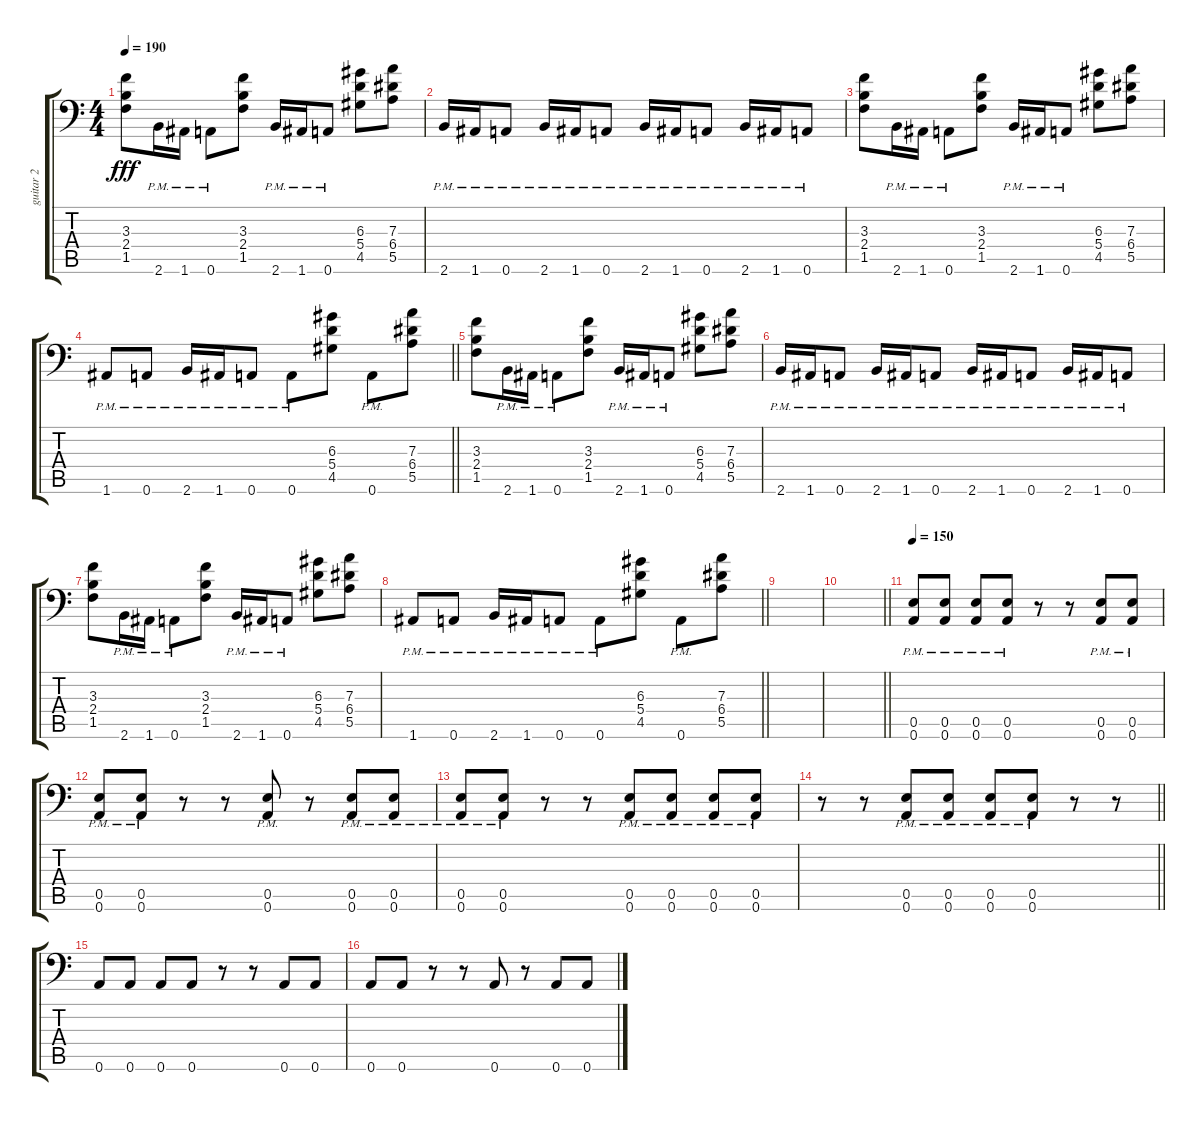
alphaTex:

\track ("guitar 2" "guitar 2") {instrument distortionguitar}
\staff {score tabs}
\tuning (B3 Gb3 D3 A2 E2 A1) {hide}
\ts (4 4)
\section ("" "")
\tempo 190
\clef f4
\ks c
(3.3 2.4 1.5).8{dy fff} 2.6{pm}.16 1.6{pm}.16 0.6{pm}.8 (3.3 2.4 1.5).8 2.6{pm}.16 1.6{pm}.16 0.6{pm}.8 (6.3 5.4 4.5).8 (7.3 6.4 5.5).8 |
2.6{pm}.16 1.6{pm}.16 0.6{pm}.8 2.6{pm}.16 1.6{pm}.16 0.6{pm}.8 2.6{pm}.16 1.6{pm}.16 0.6{pm}.8 2.6{pm}.16 1.6{pm}.16 0.6{pm}.8 |
(3.3 2.4 1.5).8 2.6{pm}.16 1.6{pm}.16 0.6{pm}.8 (3.3 2.4 1.5).8 2.6{pm}.16 1.6{pm}.16 0.6{pm}.8 (6.3 5.4 4.5).8 (7.3 6.4 5.5).8 |
\barLineRight lightlight
1.6{pm}.8 0.6{pm}.8 2.6{pm}.16 1.6{pm}.16 0.6{pm}.8 0.6{pm}.8 (6.3 5.4 4.5).8 0.6{pm}.8 (7.3 6.4 5.5).8 |
(3.3 2.4 1.5).8 2.6{pm}.16 1.6{pm}.16 0.6{pm}.8 (3.3 2.4 1.5).8 2.6{pm}.16 1.6{pm}.16 0.6{pm}.8 (6.3 5.4 4.5).8 (7.3 6.4 5.5).8 |
2.6{pm}.16 1.6{pm}.16 0.6{pm}.8 2.6{pm}.16 1.6{pm}.16 0.6{pm}.8 2.6{pm}.16 1.6{pm}.16 0.6{pm}.8 2.6{pm}.16 1.6{pm}.16 0.6{pm}.8 |
(3.3 2.4 1.5).8 2.6{pm}.16 1.6{pm}.16 0.6{pm}.8 (3.3 2.4 1.5).8 2.6{pm}.16 1.6{pm}.16 0.6{pm}.8 (6.3 5.4 4.5).8 (7.3 6.4 5.5).8 |
\barLineRight lightlight
1.6{pm}.8 0.6{pm}.8 2.6{pm}.16 1.6{pm}.16 0.6{pm}.8 0.6{pm}.8 (6.3 5.4 4.5).8 0.6{pm}.8 (7.3 6.4 5.5).8 |
|
\barLineRight lightlight
|
\section ("" "")
\tempo 150
(0.5{pm} 0.6{pm}).8 (0.5{pm} 0.6{pm}).8 (0.5{pm} 0.6{pm}).8 (0.5{pm} 0.6{pm}).8 r.8 r.8 (0.5{pm} 0.6{pm}).8 (0.5{pm} 0.6{pm}).8 |
(0.5{pm} 0.6{pm}).8 (0.5{pm} 0.6{pm}).8 r.8 r.8 (0.5{pm} 0.6{pm}).8 r.8 (0.5{pm} 0.6{pm}).8 (0.5{pm} 0.6{pm}).8 |
(0.5{pm} 0.6{pm}).8 (0.5{pm} 0.6{pm}).8 r.8 r.8 (0.5{pm} 0.6{pm}).8 (0.5{pm} 0.6{pm}).8 (0.5{pm} 0.6{pm}).8 (0.5{pm} 0.6{pm}).8 |
\barLineRight lightlight
r.8 r.8 (0.5{pm} 0.6{pm}).8 (0.5{pm} 0.6{pm}).8 (0.5{pm} 0.6{pm}).8 (0.5{pm} 0.6{pm}).8 r.8 r.8 |
0.6.8 0.6.8 0.6.8 0.6.8 r.8 r.8 0.6.8 0.6.8 |
0.6.8 0.6.8 r.8 r.8 0.6.8 r.8 0.6.8 0.6.8
